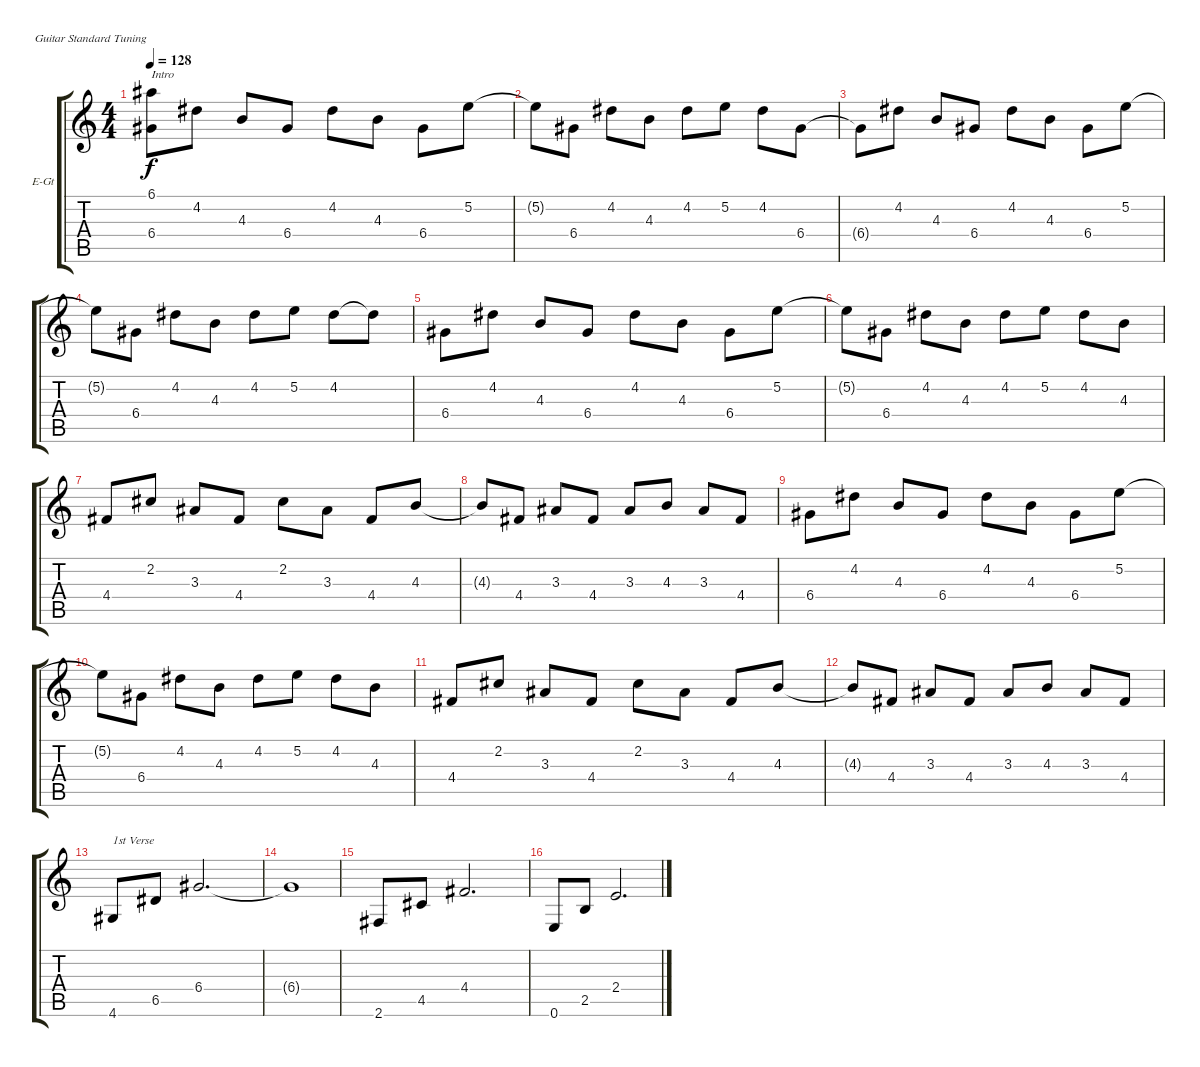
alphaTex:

\bracketExtendMode groupsimilarinstruments
\firstSystemTrackNameOrientation horizontal
\otherSystemsTrackNameOrientation horizontal
\track ("Guitar I" "E-Gt") {instrument electricguitarclean}
\staff {score tabs}
\tuning (E4 B3 G3 D3 A2 E2)
\ts (4 4)
\tempo 128
\clef g2
\ks c
(6.4 6.1).8{txt "Intro" dy f instrument electricguitarclean} 4.2.8 4.3.8 6.4.8 4.2.8 4.3.8 6.4.8 5.2.8 |
5.2{t}.8 6.4.8 4.2.8 4.3.8 4.2.8 5.2.8 4.2.8 6.4.8 |
6.4{t}.8 4.2.8 4.3.8 6.4.8 4.2.8 4.3.8 6.4.8 5.2.8 |
5.2{t}.8 6.4.8 4.2.8 4.3.8 4.2.8 5.2.8 4.2.8 4.2{t}.8 |
6.4.8 4.2.8 4.3.8 6.4.8 4.2.8 4.3.8 6.4.8 5.2.8 |
5.2{t}.8 6.4.8 4.2.8 4.3.8 4.2.8 5.2.8 4.2.8 4.3.8 |
4.4.8 2.2.8 3.3.8 4.4.8 2.2.8 3.3.8 4.4.8 4.3.8 |
4.3{t}.8 4.4.8 3.3.8 4.4.8 3.3.8 4.3.8 3.3.8 4.4.8 |
6.4.8 4.2.8 4.3.8 6.4.8 4.2.8 4.3.8 6.4.8 5.2.8 |
5.2{t}.8 6.4.8 4.2.8 4.3.8 4.2.8 5.2.8 4.2.8 4.3.8 |
4.4.8 2.2.8 3.3.8 4.4.8 2.2.8 3.3.8 4.4.8 4.3.8 |
4.3{t}.8 4.4.8 3.3.8 4.4.8 3.3.8 4.3.8 3.3.8 4.4.8 |
4.6.8{txt "1st Verse"} 6.5.8 6.4.2{d} |
6.4{t}.1 |
2.6.8 4.5.8 4.4.2{d} |
0.6.8 2.5.8 2.4.2{d}
